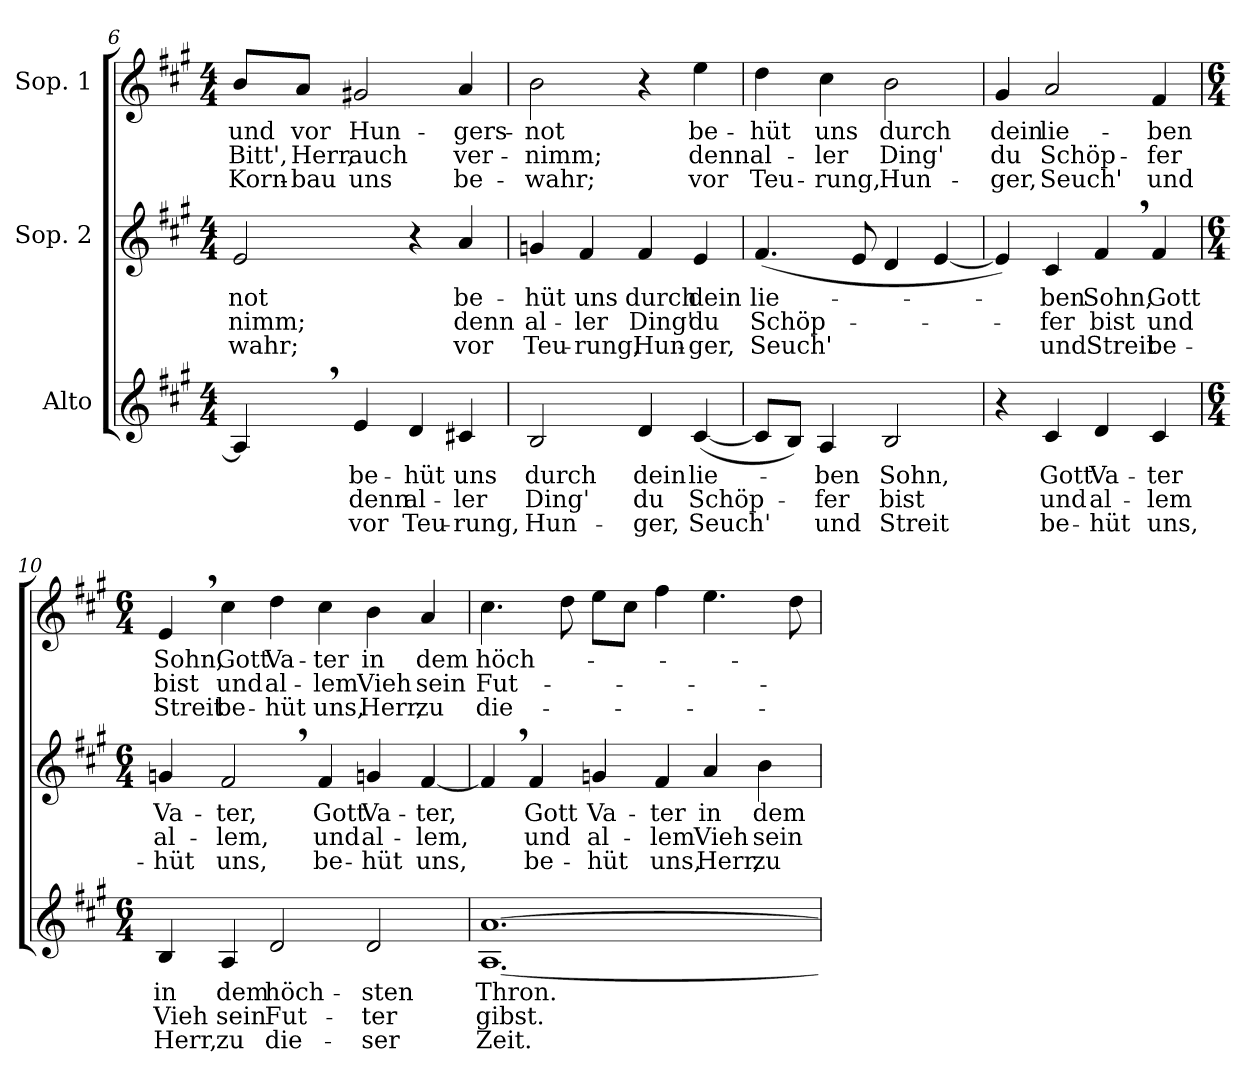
**kern	**text	**text	**text	**kern	**text	**text	**text	**kern	**text	**text	**text
*part3	*part3	*part3	*part3	*part2	*part2	*part2	*part2	*part1	*part1	*part1	*part1
*staff3	*staff3	*staff3	*staff3	*staff2	*staff2	*staff2	*staff2	*staff1	*staff1	*staff1	*staff1
*I"Alto	*	*	*	*I"Sop. 2	*	*	*	*I"Sop. 1	*	*	*
*clefG2	*	*	*	*clefG2	*	*	*	*clefG2	*	*	*
*k[f#c#g#]	*	*	*	*k[f#c#g#]	*	*	*	*k[f#c#g#]	*	*	*
*A:	*	*	*	*A:	*	*	*	*A:	*	*	*
*M4/4	*	*	*	*M4/4	*	*	*	*M4/4	*	*	*
=6	=6	=6	=6	=6	=6	=6	=6	=6	=6	=6	=6
!	!	!	!	!	!LO:LY:b	!LO:LY:b	!LO:LY:b	!	!	!	!
!	!	!	!	!	!	!	!	!	!LO:LY:b	!LO:LY:b	!LO:LY:b
4A,>/]	.	.	.	2e/	-not	-nimm;	-wahr;	8b/L	und	Bitt',	Korn-
!	!	!	!	!	!	!	!	!	!LO:LY:b	!LO:LY:b	!LO:LY:b
.	.	.	.	.	.	.	.	8a/J	vor	Herr,	-bau
!	!LO:LY:b	!LO:LY:b	!LO:LY:b	!	!	!	!	!	!	!	!
!	!	!	!	!	!	!	!	!	!LO:LY:b	!LO:LY:b	!LO:LY:b
4e/	be-	denn	vor	.	.	.	.	2g#X/	Hun-	auch	uns
!	!LO:LY:b	!LO:LY:b	!LO:LY:b	!	!	!	!	!	!	!	!
4d/	-hüt	al-	Teu-	4r	.	.	.	.	.	.	.
!	!LO:LY:b	!LO:LY:b	!LO:LY:b	!	!	!	!	!	!	!	!
!	!	!	!	!	!LO:LY:b	!LO:LY:b	!LO:LY:b	!	!	!	!
!	!	!	!	!	!	!	!	!	!LO:LY:b	!LO:LY:b	!LO:LY:b
4c#X/	uns	-ler	-rung,	4a/	be-	denn	vor	4a/	-gers-	ver-	be-
!!LO:PB:g=z
=7	=7	=7	=7	=7	=7	=7	=7	=7	=7	=7	=7
!	!LO:LY:b	!LO:LY:b	!LO:LY:b	!	!	!	!	!	!	!	!
!	!	!	!	!	!LO:LY:b	!LO:LY:b	!LO:LY:b	!	!	!	!
!	!	!	!	!	!	!	!	!	!LO:LY:b	!LO:LY:b	!LO:LY:b
2B/	durch	Ding'	Hun-	4gn/	-hüt	al-	Teu-	2b\	-not	-nimm;	-wahr;
!	!	!	!	!	!LO:LY:b	!LO:LY:b	!LO:LY:b	!	!	!	!
.	.	.	.	4f#/	uns	-ler	-rung,	.	.	.	.
!	!LO:LY:b	!LO:LY:b	!LO:LY:b	!	!	!	!	!	!	!	!
!	!	!	!	!	!LO:LY:b	!LO:LY:b	!LO:LY:b	!	!	!	!
4d/	dein	du	-ger,	4f#/	durch	Ding'	Hun-	4r	.	.	.
!	!LO:LY:b	!LO:LY:b	!LO:LY:b	!	!	!	!	!	!	!	!
!	!	!	!	!	!LO:LY:b	!LO:LY:b	!LO:LY:b	!	!	!	!
!	!	!	!	!	!	!	!	!	!LO:LY:b	!LO:LY:b	!LO:LY:b
(<[4c#/	lie-	Schöp-	Seuch'	4e/	dein	du	-ger,	4ee\	be-	denn	vor
=8	=8	=8	=8	=8	=8	=8	=8	=8	=8	=8	=8
!	!	!	!	!	!LO:LY:b	!LO:LY:b	!LO:LY:b	!	!	!	!
!	!	!	!	!	!	!	!	!	!LO:LY:b	!LO:LY:b	!LO:LY:b
8c#/L]	.	.	.	(<4.f#/	lie-	Schöp-	Seuch'	4dd\	-hüt	al-	Teu-
8B/J)	.	.	.	.	.	.	.	.	.	.	.
!	!LO:LY:b	!LO:LY:b	!LO:LY:b	!	!	!	!	!	!	!	!
!	!	!	!	!	!	!	!	!	!LO:LY:b	!LO:LY:b	!LO:LY:b
4A/	-ben	-fer	und	.	.	.	.	4cc#\	uns	-ler	-rung,
.	.	.	.	8e/	.	.	.	.	.	.	.
!	!LO:LY:b	!LO:LY:b	!LO:LY:b	!	!	!	!	!	!	!	!
!	!	!	!	!	!	!	!	!	!LO:LY:b	!LO:LY:b	!LO:LY:b
2B/	Sohn,	bist	Streit	4d/	.	.	.	2b\	durch	Ding'	Hun-
.	.	.	.	[4e/	.	.	.	.	.	.	.
=9	=9	=9	=9	=9	=9	=9	=9	=9	=9	=9	=9
!	!	!	!	!	!	!	!	!	!LO:LY:b	!LO:LY:b	!LO:LY:b
4r	.	.	.	4e/])	.	.	.	4g#/	dein	du	-ger,
!	!LO:LY:b	!LO:LY:b	!LO:LY:b	!	!	!	!	!	!	!	!
!	!	!	!	!	!LO:LY:b	!LO:LY:b	!LO:LY:b	!	!	!	!
!	!	!	!	!	!	!	!	!	!LO:LY:b	!LO:LY:b	!LO:LY:b
4c#/	Gott	und	be-	4c#/	-ben	-fer	und	2a/	lie-	Schöp-	Seuch'
!	!LO:LY:b	!LO:LY:b	!LO:LY:b	!	!	!	!	!	!	!	!
!	!	!	!	!	!LO:LY:b	!LO:LY:b	!LO:LY:b	!	!	!	!
4d/	Va-	al-	-hüt	4f#,>/	Sohn,	bist	Streit	.	.	.	.
!	!LO:LY:b	!LO:LY:b	!LO:LY:b	!	!	!	!	!	!	!	!
!	!	!	!	!	!LO:LY:b	!LO:LY:b	!LO:LY:b	!	!	!	!
!	!	!	!	!	!	!	!	!	!LO:LY:b	!LO:LY:b	!LO:LY:b
4c#/	-ter	-lem	uns,	4f#/	Gott	und	be-	4f#/	-ben	-fer	und
=10	=10	=10	=10	=10	=10	=10	=10	=10	=10	=10	=10
*M6/4	*	*	*	*M6/4	*	*	*	*M6/4	*	*	*
!	!LO:LY:b	!LO:LY:b	!LO:LY:b	!	!	!	!	!	!	!	!
!	!	!	!	!	!LO:LY:b	!LO:LY:b	!LO:LY:b	!	!	!	!
!	!	!	!	!	!	!	!	!	!LO:LY:b	!LO:LY:b	!LO:LY:b
4B/	in	Vieh	Herr,	4gn/	Va-	al-	-hüt	4e,>/	Sohn,	bist	Streit
!	!LO:LY:b	!LO:LY:b	!LO:LY:b	!	!	!	!	!	!	!	!
!	!	!	!	!	!LO:LY:b	!LO:LY:b	!LO:LY:b	!	!	!	!
!	!	!	!	!	!	!	!	!	!LO:LY:b	!LO:LY:b	!LO:LY:b
4A/	dem	sein	zu	2f#,>/	-ter,	-lem,	uns,	4cc#\	Gott	und	be-
!	!LO:LY:b	!LO:LY:b	!LO:LY:b	!	!	!	!	!	!	!	!
!	!	!	!	!	!	!	!	!	!LO:LY:b	!LO:LY:b	!LO:LY:b
2d/	höch-	Fut-	die-	.	.	.	.	4dd\	Va-	al-	-hüt
!	!	!	!	!	!LO:LY:b	!LO:LY:b	!LO:LY:b	!	!	!	!
!	!	!	!	!	!	!	!	!	!LO:LY:b	!LO:LY:b	!LO:LY:b
.	.	.	.	4f#/	Gott	und	be-	4cc#\	-ter	-lem	uns,
!	!LO:LY:b	!LO:LY:b	!LO:LY:b	!	!	!	!	!	!	!	!
!	!	!	!	!	!LO:LY:b	!LO:LY:b	!LO:LY:b	!	!	!	!
!	!	!	!	!	!	!	!	!	!LO:LY:b	!LO:LY:b	!LO:LY:b
2d/	-sten	-ter	-ser	4gn/	Va-	al-	-hüt	4b\	in	Vieh	Herr,
!	!	!	!	!	!LO:LY:b	!LO:LY:b	!LO:LY:b	!	!	!	!
!	!	!	!	!	!	!	!	!	!LO:LY:b	!LO:LY:b	!LO:LY:b
.	.	.	.	[4f#/	-ter,	-lem,	uns,	4a/	dem	sein	zu
!!LO:LB:g=z
=11	=11	=11	=11	=11	=11	=11	=11	=11	=11	=11	=11
!	!LO:LY:b	!LO:LY:b	!LO:LY:b	!	!	!	!	!	!	!	!
*^	*	*	*	*	*	*	*	*	*	*	*
!	!	!	!	!	!	!	!	!	!	!LO:LY:b	!LO:LY:b	!LO:LY:b
[>1.a	[<1.A	Thron.	gibst.	Zeit.	4f#,>/]	.	.	.	4.cc#\	höch-	Fut-	die-
!	!	!	!	!	!	!LO:LY:b	!LO:LY:b	!LO:LY:b	!	!	!	!
.	.	.	.	.	4f#/	Gott	und	be-	.	.	.	.
.	.	.	.	.	.	.	.	.	8dd\	.	.	.
!	!	!	!	!	!	!LO:LY:b	!LO:LY:b	!LO:LY:b	!	!	!	!
.	.	.	.	.	4gn/	Va-	al-	-hüt	8ee\L	.	.	.
.	.	.	.	.	.	.	.	.	8cc#\J	.	.	.
!	!	!	!	!	!	!LO:LY:b	!LO:LY:b	!LO:LY:b	!	!	!	!
.	.	.	.	.	4f#/	-ter	-lem	uns,	4ff#\	.	.	.
!	!	!	!	!	!	!LO:LY:b	!LO:LY:b	!LO:LY:b	!	!	!	!
.	.	.	.	.	4a/	in	Vieh	Herr,	4.ee\	.	.	.
!	!	!	!	!	!	!LO:LY:b	!LO:LY:b	!LO:LY:b	!	!	!	!
.	.	.	.	.	4b\	dem	sein	zu	.	.	.	.
.	.	.	.	.	.	.	.	.	8dd\	.	.	.
*v	*v	*	*	*	*	*	*	*	*	*	*	*
=	=	=	=	=	=	=	=	=	=	=	=
*-	*-	*-	*-	*-	*-	*-	*-	*-	*-	*-	*-
